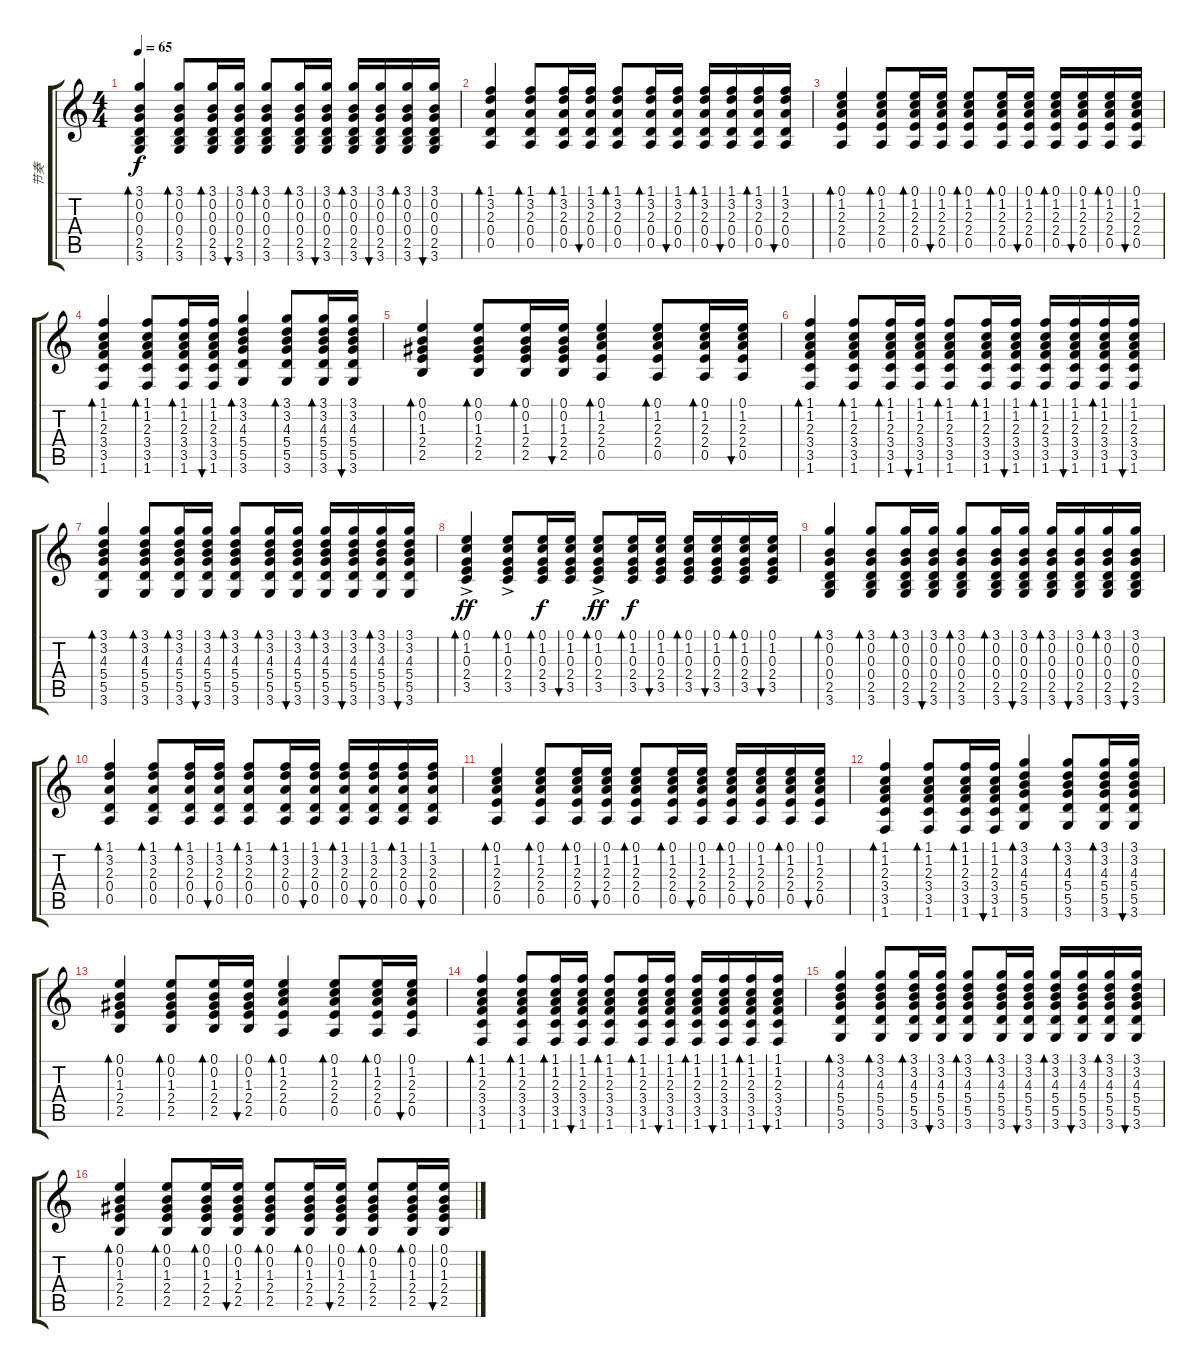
\track ("节奏 " "节奏 ") {instrument acousticguitarnylon}
\staff {score tabs}
\tuning (E4 B3 G3 D3 A2 E2) {hide}
\ts (4 4)
\tempo 65
\clef g2
\ks c
(3.1 0.2 0.3 0.4 2.5 3.6).4{bd 60 dy f} (3.1 0.2 0.3 0.4 2.5 3.6).8{bd 60} (3.1 0.2 0.3 0.4 2.5 3.6).16{bd 60} (3.1 0.2 0.3 0.4 2.5 3.6).16{bu 60} (3.1 0.2 0.3 0.4 2.5 3.6).8{bd 60} (3.1 0.2 0.3 0.4 2.5 3.6).16{bd 60} (3.1 0.2 0.3 0.4 2.5 3.6).16{bu 60} (3.1 0.2 0.3 0.4 2.5 3.6).16{bd 60} (3.1 0.2 0.3 0.4 2.5 3.6).16{bu 60} (3.1 0.2 0.3 0.4 2.5 3.6).16{bd 60} (3.1 0.2 0.3 0.4 2.5 3.6).16{bu 60} |
(1.1 3.2 2.3 0.4 0.5).4{bd 60} (1.1 3.2 2.3 0.4 0.5).8{bd 60} (1.1 3.2 2.3 0.4 0.5).16{bd 60} (1.1 3.2 2.3 0.4 0.5).16{bu 60} (1.1 3.2 2.3 0.4 0.5).8{bd 60} (1.1 3.2 2.3 0.4 0.5).16{bd 60} (1.1 3.2 2.3 0.4 0.5).16{bu 60} (1.1 3.2 2.3 0.4 0.5).16{bd 60} (1.1 3.2 2.3 0.4 0.5).16{bu 60} (1.1 3.2 2.3 0.4 0.5).16{bd 60} (1.1 3.2 2.3 0.4 0.5).16{bu 60} |
(0.1 1.2 2.3 2.4 0.5).4{bd 60} (0.1 1.2 2.3 2.4 0.5).8{bd 60} (0.1 1.2 2.3 2.4 0.5).16{bd 60} (0.1 1.2 2.3 2.4 0.5).16{bu 60} (0.1 1.2 2.3 2.4 0.5).8{bd 60} (0.1 1.2 2.3 2.4 0.5).16{bd 60} (0.1 1.2 2.3 2.4 0.5).16{bu 60} (0.1 1.2 2.3 2.4 0.5).16{bd 60} (0.1 1.2 2.3 2.4 0.5).16{bu 60} (0.1 1.2 2.3 2.4 0.5).16{bd 60} (0.1 1.2 2.3 2.4 0.5).16{bu 60} |
(1.1 1.2 2.3 3.4 3.5 1.6).4{bd 60} (1.1 1.2 2.3 3.4 3.5 1.6).8{bd 60} (1.1 1.2 2.3 3.4 3.5 1.6).16{bd 60} (1.1 1.2 2.3 3.4 3.5 1.6).16{bu 60} (3.1 3.2 4.3 5.4 5.5 3.6).4{bd 60} (3.1 3.2 4.3 5.4 5.5 3.6).8{bd 60} (3.1 3.2 4.3 5.4 5.5 3.6).16{bd 60} (3.1 3.2 4.3 5.4 5.5 3.6).16{bu 60} |
(0.1 0.2 1.3 2.4 2.5).4{bd 60} (0.1 0.2 1.3 2.4 2.5).8{bd 60} (0.1 0.2 1.3 2.4 2.5).16{bd 60} (0.1 0.2 1.3 2.4 2.5).16{bu 60} (0.1 1.2 2.3 2.4 0.5).4{bd 60} (0.1 1.2 2.3 2.4 0.5).8{bd 60} (0.1 1.2 2.3 2.4 0.5).16{bd 60} (0.1 1.2 2.3 2.4 0.5).16{bu 60} |
(1.1 1.2 2.3 3.4 3.5 1.6).4{bd 60} (1.1 1.2 2.3 3.4 3.5 1.6).8{bd 60} (1.1 1.2 2.3 3.4 3.5 1.6).16{bd 60} (1.1 1.2 2.3 3.4 3.5 1.6).16{bu 60} (1.1 1.2 2.3 3.4 3.5 1.6).8{bd 60} (1.1 1.2 2.3 3.4 3.5 1.6).16{bd 60} (1.1 1.2 2.3 3.4 3.5 1.6).16{bu 60} (1.1 1.2 2.3 3.4 3.5 1.6).16{bd 60} (1.1 1.2 2.3 3.4 3.5 1.6).16{bu 60} (1.1 1.2 2.3 3.4 3.5 1.6).16{bd 60} (1.1 1.2 2.3 3.4 3.5 1.6).16{bu 60} |
(3.1 3.2 4.3 5.4 5.5 3.6).4{bd 60} (3.1 3.2 4.3 5.4 5.5 3.6).8{bd 60} (3.1 3.2 4.3 5.4 5.5 3.6).16{bd 60} (3.1 3.2 4.3 5.4 5.5 3.6).16{bu 60} (3.1 3.2 4.3 5.4 5.5 3.6).8{bd 60} (3.1 3.2 4.3 5.4 5.5 3.6).16{bd 60} (3.1 3.2 4.3 5.4 5.5 3.6).16{bu 60} (3.1 3.2 4.3 5.4 5.5 3.6).16{bd 60} (3.1 3.2 4.3 5.4 5.5 3.6).16{bu 60} (3.1 3.2 4.3 5.4 5.5 3.6).16{bd 60} (3.1 3.2 4.3 5.4 5.5 3.6).16{bu 60} |
(0.1 1.2{ac} 0.3 2.4 3.5).4{bd 60 dy ff} (0.1{ac} 1.2 0.3 2.4 3.5).8{bd 60} (0.1 1.2 0.3 2.4 3.5).16{bd 60 dy f} (0.1 1.2 0.3 2.4 3.5).16{bu 60} (0.1 1.2{ac} 0.3 2.4 3.5).8{bd 60 dy ff} (0.1 1.2 0.3 2.4 3.5).16{bd 60 dy f} (0.1 1.2 0.3 2.4 3.5).16{bu 60} (0.1 1.2 0.3 2.4 3.5).16{bd 60} (0.1 1.2 0.3 2.4 3.5).16{bu 60} (0.1 1.2 0.3 2.4 3.5).16{bd 60} (0.1 1.2 0.3 2.4 3.5).16{bu 60} |
(3.1 0.2 0.3 0.4 2.5 3.6).4{bd 60} (3.1 0.2 0.3 0.4 2.5 3.6).8{bd 60} (3.1 0.2 0.3 0.4 2.5 3.6).16{bd 60} (3.1 0.2 0.3 0.4 2.5 3.6).16{bu 60} (3.1 0.2 0.3 0.4 2.5 3.6).8{bd 60} (3.1 0.2 0.3 0.4 2.5 3.6).16{bd 60} (3.1 0.2 0.3 0.4 2.5 3.6).16{bu 60} (3.1 0.2 0.3 0.4 2.5 3.6).16{bd 60} (3.1 0.2 0.3 0.4 2.5 3.6).16{bu 60} (3.1 0.2 0.3 0.4 2.5 3.6).16{bd 60} (3.1 0.2 0.3 0.4 2.5 3.6).16{bu 60} |
(1.1 3.2 2.3 0.4 0.5).4{bd 60} (1.1 3.2 2.3 0.4 0.5).8{bd 60} (1.1 3.2 2.3 0.4 0.5).16{bd 60} (1.1 3.2 2.3 0.4 0.5).16{bu 60} (1.1 3.2 2.3 0.4 0.5).8{bd 60} (1.1 3.2 2.3 0.4 0.5).16{bd 60} (1.1 3.2 2.3 0.4 0.5).16{bu 60} (1.1 3.2 2.3 0.4 0.5).16{bd 60} (1.1 3.2 2.3 0.4 0.5).16{bu 60} (1.1 3.2 2.3 0.4 0.5).16{bd 60} (1.1 3.2 2.3 0.4 0.5).16{bu 60} |
(0.1 1.2 2.3 2.4 0.5).4{bd 60} (0.1 1.2 2.3 2.4 0.5).8{bd 60} (0.1 1.2 2.3 2.4 0.5).16{bd 60} (0.1 1.2 2.3 2.4 0.5).16{bu 60} (0.1 1.2 2.3 2.4 0.5).8{bd 60} (0.1 1.2 2.3 2.4 0.5).16{bd 60} (0.1 1.2 2.3 2.4 0.5).16{bu 60} (0.1 1.2 2.3 2.4 0.5).16{bd 60} (0.1 1.2 2.3 2.4 0.5).16{bu 60} (0.1 1.2 2.3 2.4 0.5).16{bd 60} (0.1 1.2 2.3 2.4 0.5).16{bu 60} |
(1.1 1.2 2.3 3.4 3.5 1.6).4{bd 60} (1.1 1.2 2.3 3.4 3.5 1.6).8{bd 60} (1.1 1.2 2.3 3.4 3.5 1.6).16{bd 60} (1.1 1.2 2.3 3.4 3.5 1.6).16{bu 60} (3.1 3.2 4.3 5.4 5.5 3.6).4{bd 60} (3.1 3.2 4.3 5.4 5.5 3.6).8{bd 60} (3.1 3.2 4.3 5.4 5.5 3.6).16{bd 60} (3.1 3.2 4.3 5.4 5.5 3.6).16{bu 60} |
(0.1 0.2 1.3 2.4 2.5).4{bd 60} (0.1 0.2 1.3 2.4 2.5).8{bd 60} (0.1 0.2 1.3 2.4 2.5).16{bd 60} (0.1 0.2 1.3 2.4 2.5).16{bu 60} (0.1 1.2 2.3 2.4 0.5).4{bd 60} (0.1 1.2 2.3 2.4 0.5).8{bd 60} (0.1 1.2 2.3 2.4 0.5).16{bd 60} (0.1 1.2 2.3 2.4 0.5).16{bu 60} |
(1.1 1.2 2.3 3.4 3.5 1.6).4{bd 60} (1.1 1.2 2.3 3.4 3.5 1.6).8{bd 60} (1.1 1.2 2.3 3.4 3.5 1.6).16{bd 60} (1.1 1.2 2.3 3.4 3.5 1.6).16{bu 60} (1.1 1.2 2.3 3.4 3.5 1.6).8{bd 60} (1.1 1.2 2.3 3.4 3.5 1.6).16{bd 60} (1.1 1.2 2.3 3.4 3.5 1.6).16{bu 60} (1.1 1.2 2.3 3.4 3.5 1.6).16{bd 60} (1.1 1.2 2.3 3.4 3.5 1.6).16{bu 60} (1.1 1.2 2.3 3.4 3.5 1.6).16{bd 60} (1.1 1.2 2.3 3.4 3.5 1.6).16{bu 60} |
(3.1 3.2 4.3 5.4 5.5 3.6).4{bd 60} (3.1 3.2 4.3 5.4 5.5 3.6).8{bd 60} (3.1 3.2 4.3 5.4 5.5 3.6).16{bd 60} (3.1 3.2 4.3 5.4 5.5 3.6).16{bu 60} (3.1 3.2 4.3 5.4 5.5 3.6).8{bd 60} (3.1 3.2 4.3 5.4 5.5 3.6).16{bd 60} (3.1 3.2 4.3 5.4 5.5 3.6).16{bu 60} (3.1 3.2 4.3 5.4 5.5 3.6).16{bd 60} (3.1 3.2 4.3 5.4 5.5 3.6).16{bu 60} (3.1 3.2 4.3 5.4 5.5 3.6).16{bd 60} (3.1 3.2 4.3 5.4 5.5 3.6).16{bu 60} |
(0.1 0.2 1.3 2.4 2.5).4{bd 60} (0.1 0.2 1.3 2.4 2.5).8{bd 60} (0.1 0.2 1.3 2.4 2.5).16{bd 60} (0.1 0.2 1.3 2.4 2.5).16{bu 60} (0.1 0.2 1.3 2.4 2.5).8{bd 60} (0.1 0.2 1.3 2.4 2.5).16{bd 60} (0.1 0.2 1.3 2.4 2.5).16{bu 60} (0.1 0.2 1.3 2.4 2.5).8{bd 60} (0.1 0.2 1.3 2.4 2.5).16{bd 60} (0.1 0.2 1.3 2.4 2.5).16{bu 60}
